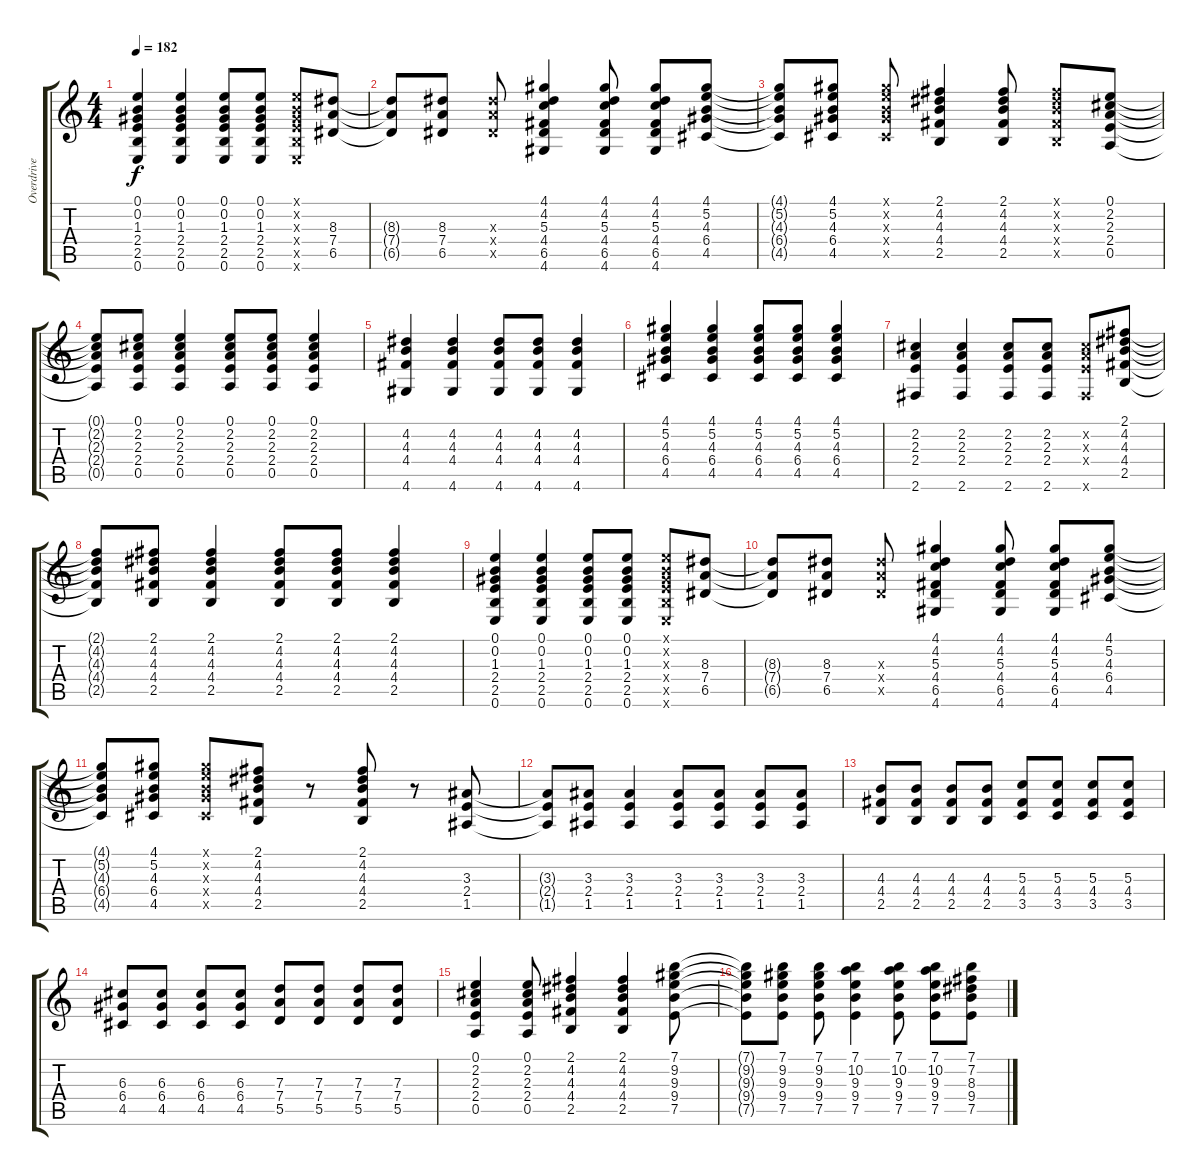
\track ("Overdrive Guitar" "Overdrive ") {instrument electricguitarclean}
\staff {score tabs}
\tuning (E4 B3 G3 D3 A2 E2) {hide}
\ts (4 4)
\tempo 182
\clef g2
\ks c
(0.1 0.2 1.3 2.4 2.5 0.6).4{dy f} (0.1 0.2 1.3 2.4 2.5 0.6).4 (0.1 0.2 1.3 2.4 2.5 0.6).8 (0.1 0.2 1.3 2.4 2.5 0.6).8 (0.1{x} 0.2{x} 1.3{x} 2.4{x} 2.5{x} 0.6{x}).8 (8.3 7.4 6.5).8 |
(8.3{t} 7.4{t} 6.5{t}).8 (8.3 7.4 6.5).8 (8.3{x} 7.4{x} 6.5{x}).8 (4.1 4.2 5.3 4.4 6.5 4.6).4 (4.1 4.2 5.3 4.4 6.5 4.6).8 (4.1 4.2 5.3 4.4 6.5 4.6).8 (4.1 5.2 4.3 6.4 4.5).8 |
(4.1{t} 5.2{t} 4.3{t} 6.4{t} 4.5{t}).8 (4.1 5.2 4.3 6.4 4.5).8 (4.1{x} 5.2{x} 4.3{x} 6.4{x} 4.5{x}).8 (2.1 4.2 4.3 4.4 2.5).4 (2.1 4.2 4.3 4.4 2.5).8 (2.1{x} 4.2{x} 4.3{x} 4.4{x} 2.5{x}).8 (0.1 2.2 2.3 2.4 0.5).8 |
(0.1{t} 2.2{t} 2.3{t} 2.4{t} 0.5{t}).8 (0.1 2.2 2.3 2.4 0.5).8 (0.1 2.2 2.3 2.4 0.5).4 (0.1 2.2 2.3 2.4 0.5).8 (0.1 2.2 2.3 2.4 0.5).8 (0.1 2.2 2.3 2.4 0.5).4 |
(4.2 4.3 4.4 4.6).4 (4.2 4.3 4.4 4.6).4 (4.2 4.3 4.4 4.6).8 (4.2 4.3 4.4 4.6).8 (4.2 4.3 4.4 4.6).4 |
(4.1 5.2 4.3 6.4 4.5).4 (4.1 5.2 4.3 6.4 4.5).4 (4.1 5.2 4.3 6.4 4.5).8 (4.1 5.2 4.3 6.4 4.5).8 (4.1 5.2 4.3 6.4 4.5).4 |
(2.2 2.3 2.4 2.6).4 (2.2 2.3 2.4 2.6).4 (2.2 2.3 2.4 2.6).8 (2.2 2.3 2.4 2.6).8 (2.2{x} 2.3{x} 2.4{x} 2.6{x}).8 (2.1 4.2 4.3 4.4 2.5).8 |
(2.1{t} 4.2{t} 4.3{t} 4.4{t} 2.5{t}).8 (2.1 4.2 4.3 4.4 2.5).8 (2.1 4.2 4.3 4.4 2.5).4 (2.1 4.2 4.3 4.4 2.5).8 (2.1 4.2 4.3 4.4 2.5).8 (2.1 4.2 4.3 4.4 2.5).4 |
(0.1 0.2 1.3 2.4 2.5 0.6).4 (0.1 0.2 1.3 2.4 2.5 0.6).4 (0.1 0.2 1.3 2.4 2.5 0.6).8 (0.1 0.2 1.3 2.4 2.5 0.6).8 (0.1{x} 0.2{x} 1.3{x} 2.4{x} 2.5{x} 0.6{x}).8 (8.3 7.4 6.5).8 |
(8.3{t} 7.4{t} 6.5{t}).8 (8.3 7.4 6.5).8 (8.3{x} 7.4{x} 6.5{x}).8 (4.1 4.2 5.3 4.4 6.5 4.6).4 (4.1 4.2 5.3 4.4 6.5 4.6).8 (4.1 4.2 5.3 4.4 6.5 4.6).8 (4.1 5.2 4.3 6.4 4.5).8 |
(4.1{t} 5.2{t} 4.3{t} 6.4{t} 4.5{t}).8 (4.1 5.2 4.3 6.4 4.5).8 (4.1{x} 5.2{x} 4.3{x} 6.4{x} 4.5{x}).8 (2.1 4.2 4.3 4.4 2.5).8 r.8 (2.1 4.2 4.3 4.4 2.5).8 r.8 (3.3 2.4 1.5).8 |
(3.3{t} 2.4{t} 1.5{t}).8 (3.3 2.4 1.5).8 (3.3 2.4 1.5).4 (3.3 2.4 1.5).8 (3.3 2.4 1.5).8 (3.3 2.4 1.5).8 (3.3 2.4 1.5).8 |
(4.3 4.4 2.5).8 (4.3 4.4 2.5).8 (4.3 4.4 2.5).8 (4.3 4.4 2.5).8 (5.3 4.4 3.5).8 (5.3 4.4 3.5).8 (5.3 4.4 3.5).8 (5.3 4.4 3.5).8 |
(6.3 6.4 4.5).8 (6.3 6.4 4.5).8 (6.3 6.4 4.5).8 (6.3 6.4 4.5).8 (7.3 7.4 5.5).8 (7.3 7.4 5.5).8 (7.3 7.4 5.5).8 (7.3 7.4 5.5).8 |
(0.1 2.2 2.3 2.4 0.5).4 (0.1 2.2 2.3 2.4 0.5).8 (2.1 4.2 4.3 4.4 2.5).4 (2.1 4.2 4.3 4.4 2.5).4 (7.1 9.2 9.3 9.4 7.5).8 |
(7.1{t} 9.2{t} 9.3{t} 9.4{t} 7.5{t}).8 (7.1 9.2 9.3 9.4 7.5).8 (7.1 9.2 9.3 9.4 7.5).8 (7.1 10.2 9.3 9.4 7.5).4 (7.1 10.2 9.3 9.4 7.5).8 (7.1 10.2 9.3 9.4 7.5).8 (7.1 7.2 8.3 9.4 7.5).8
